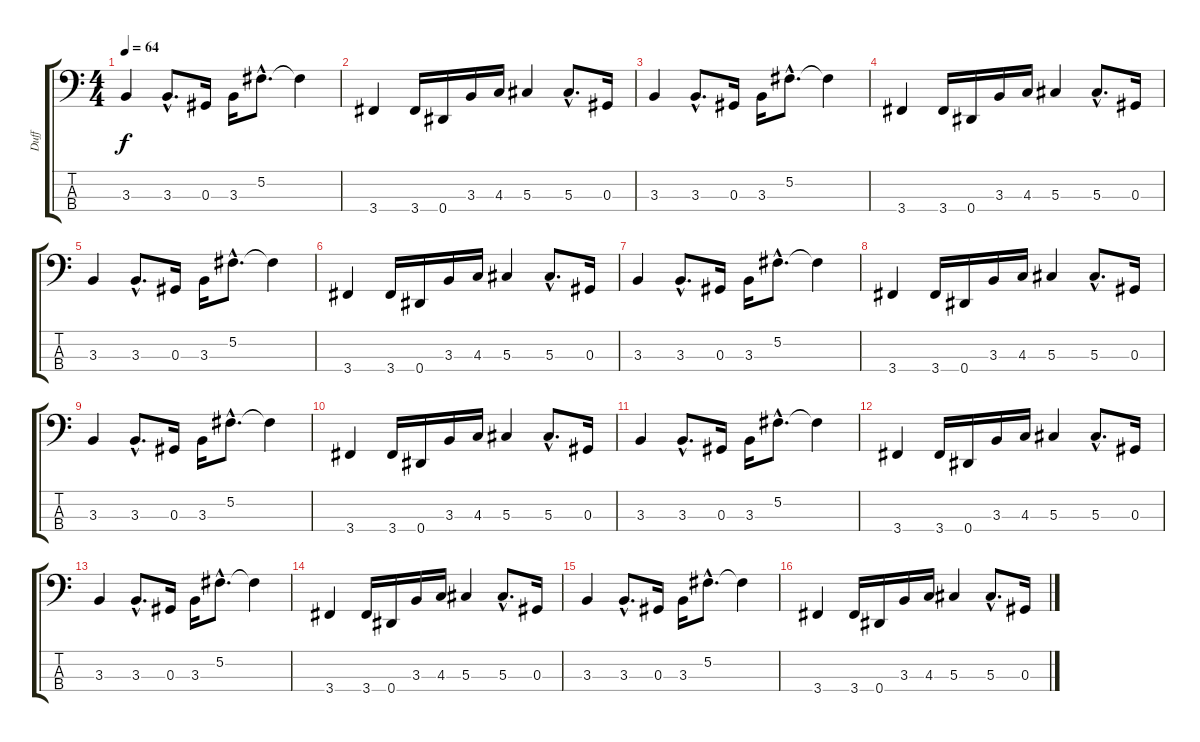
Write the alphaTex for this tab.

\track ("Duff" "Duff") {instrument electricbasspick}
\staff {score tabs}
\tuning (Gb2 Db2 Ab1 Eb1) {hide}
\ts (4 4)
\tempo 64
\clef f4
\ks c
3.3.4{dy f} 3.3{hac}.8{d} 0.3.16 3.3.16 5.2{hac}.8{d} 5.2{t}.4 |
3.4.4 3.4.16 0.4.16 3.3.16 4.3.16 5.3.4 5.3{hac}.8{d} 0.3.16 |
3.3.4 3.3{hac}.8{d} 0.3.16 3.3.16 5.2{hac}.8{d} 5.2{t}.4 |
3.4.4 3.4.16 0.4.16 3.3.16 4.3.16 5.3.4 5.3{hac}.8{d} 0.3.16 |
3.3.4 3.3{hac}.8{d} 0.3.16 3.3.16 5.2{hac}.8{d} 5.2{t}.4 |
3.4.4 3.4.16 0.4.16 3.3.16 4.3.16 5.3.4 5.3{hac}.8{d} 0.3.16 |
3.3.4 3.3{hac}.8{d} 0.3.16 3.3.16 5.2{hac}.8{d} 5.2{t}.4 |
3.4.4 3.4.16 0.4.16 3.3.16 4.3.16 5.3.4 5.3{hac}.8{d} 0.3.16 |
3.3.4 3.3{hac}.8{d} 0.3.16 3.3.16 5.2{hac}.8{d} 5.2{t}.4 |
3.4.4 3.4.16 0.4.16 3.3.16 4.3.16 5.3.4 5.3{hac}.8{d} 0.3.16 |
3.3.4 3.3{hac}.8{d} 0.3.16 3.3.16 5.2{hac}.8{d} 5.2{t}.4 |
3.4.4 3.4.16 0.4.16 3.3.16 4.3.16 5.3.4 5.3{hac}.8{d} 0.3.16 |
3.3.4 3.3{hac}.8{d} 0.3.16 3.3.16 5.2{hac}.8{d} 5.2{t}.4 |
3.4.4 3.4.16 0.4.16 3.3.16 4.3.16 5.3.4 5.3{hac}.8{d} 0.3.16 |
3.3.4 3.3{hac}.8{d} 0.3.16 3.3.16 5.2{hac}.8{d} 5.2{t}.4 |
3.4.4 3.4.16 0.4.16 3.3.16 4.3.16 5.3.4 5.3{hac}.8{d} 0.3.16
